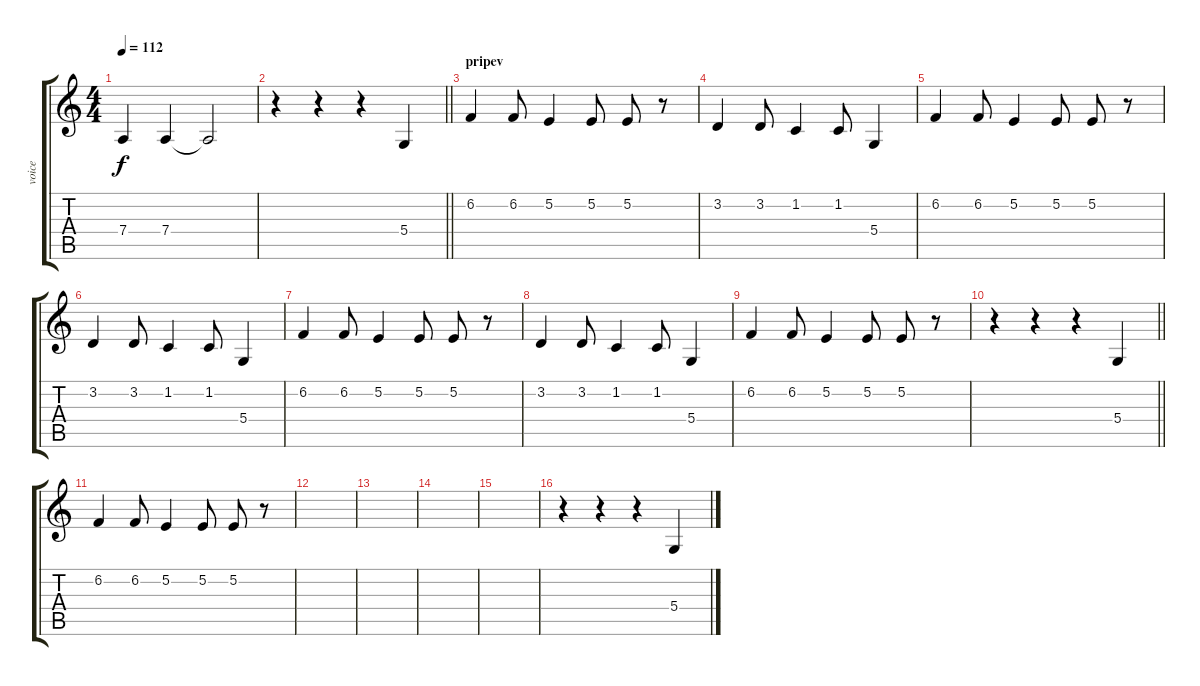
\track ("voice" "voice") {instrument lead6voice}
\staff {score tabs}
\tuning (E4 B3 G3 D3 A2 E2) {hide}
\ts (4 4)
\tempo 112
\clef g2
\ks c
7.4.4{dy f} 7.4.4 7.4{t}.2 |
\barLineRight lightlight
r.4 r.4 r.4 5.4.4 |
\section ("" "pripev")
6.2.4 6.2.8 5.2.4 5.2.8 5.2.8 r.8 |
3.2.4 3.2.8 1.2.4 1.2.8 5.4.4 |
6.2.4 6.2.8 5.2.4 5.2.8 5.2.8 r.8 |
3.2.4 3.2.8 1.2.4 1.2.8 5.4.4 |
6.2.4 6.2.8 5.2.4 5.2.8 5.2.8 r.8 |
3.2.4 3.2.8 1.2.4 1.2.8 5.4.4 |
6.2.4 6.2.8 5.2.4 5.2.8 5.2.8 r.8 |
\barLineRight lightlight
r.4 r.4 r.4 5.4.4 |
6.2.4 6.2.8 5.2.4 5.2.8 5.2.8 r.8 |
|
|
|
|
r.4 r.4 r.4 5.4.4
